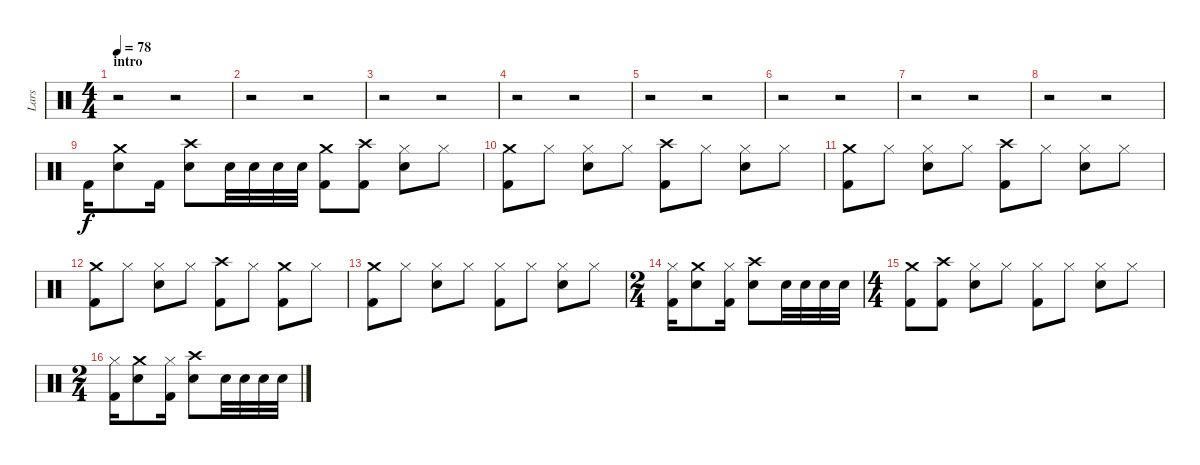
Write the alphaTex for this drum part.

\track ("Lars" "Lars") {instrument percussion}
\staff {score}
\articulation defaults
\ts (4 4)
\section ("" "intro")
\tempo 78
\clef neutral
\ks c
r.2{dy f} r.2 |
r.2 r.2 |
r.2 r.2 |
r.2 r.2 |
r.2 r.2 |
r.2 r.2 |
r.2 r.2 |
r.2 r.2 |
"Kick (hit) 2".16 ("Crash medium (hit)" "Snare (hit) 2").8 "Kick (hit) 2".16 ("Crash high (hit)" "Snare (hit) 2").8 "Snare (hit) 2".32 "Snare (hit) 2".32 "Snare (hit) 2".32 "Snare (hit) 2".32 ("Crash medium (hit)" "Kick (hit) 2").8 ("Crash high (hit)" "Kick (hit) 2").8 ("Hi-Hat (closed)" "Snare (hit) 2").8 "Hi-Hat (closed)".8 |
("Crash medium (hit)" "Kick (hit) 2").8 "Hi-Hat (closed)".8 ("Hi-Hat (closed)" "Snare (hit) 2").8 "Hi-Hat (closed)".8 ("Crash high (hit)" "Kick (hit) 2").8 "Hi-Hat (closed)".8 ("Hi-Hat (closed)" "Snare (hit) 2").8 "Hi-Hat (closed)".8 |
("Crash medium (hit)" "Kick (hit) 2").8 "Hi-Hat (closed)".8 ("Hi-Hat (closed)" "Snare (hit) 2").8 "Hi-Hat (closed)".8 ("Crash high (hit)" "Kick (hit) 2").8 "Hi-Hat (closed)".8 ("Hi-Hat (closed)" "Snare (hit) 2").8 "Hi-Hat (closed)".8 |
("Crash medium (hit)" "Kick (hit) 2").8 "Hi-Hat (closed)".8 ("Hi-Hat (closed)" "Snare (hit) 2").8 "Hi-Hat (closed)".8 ("Crash high (hit)" "Kick (hit) 2").8 "Hi-Hat (closed)".8 ("Crash medium (hit)" "Kick (hit) 2").8 "Hi-Hat (closed)".8 |
("Crash medium (hit)" "Kick (hit) 2").8 "Hi-Hat (closed)".8 ("Hi-Hat (closed)" "Snare (hit) 2").8 "Hi-Hat (closed)".8 ("Hi-Hat (closed)" "Kick (hit) 2").8 "Hi-Hat (closed)".8 ("Hi-Hat (closed)" "Snare (hit) 2").8 "Hi-Hat (closed)".8 |
\ts (2 4)
("Hi-Hat (closed)" "Kick (hit) 2").16 ("Crash medium (hit)" "Snare (hit) 2").8 ("Hi-Hat (closed)" "Kick (hit) 2").16 ("Crash high (hit)" "Snare (hit) 2").8 "Snare (hit) 2".32 "Snare (hit) 2".32 "Snare (hit) 2".32 "Snare (hit) 2".32 |
\ts (4 4)
("Crash medium (hit)" "Kick (hit) 2").8 ("Crash high (hit)" "Kick (hit) 2").8 ("Hi-Hat (closed)" "Snare (hit) 2").8 "Hi-Hat (closed)".8 ("Hi-Hat (closed)" "Kick (hit) 2").8 "Hi-Hat (closed)".8 ("Hi-Hat (closed)" "Snare (hit) 2").8 "Hi-Hat (closed)".8 |
\ts (2 4)
("Hi-Hat (closed)" "Kick (hit) 2").16 ("Crash medium (hit)" "Snare (hit) 2").8 ("Hi-Hat (closed)" "Kick (hit) 2").16 ("Crash high (hit)" "Snare (hit) 2").8 "Snare (hit) 2".32 "Snare (hit) 2".32 "Snare (hit) 2".32 "Snare (hit) 2".32
